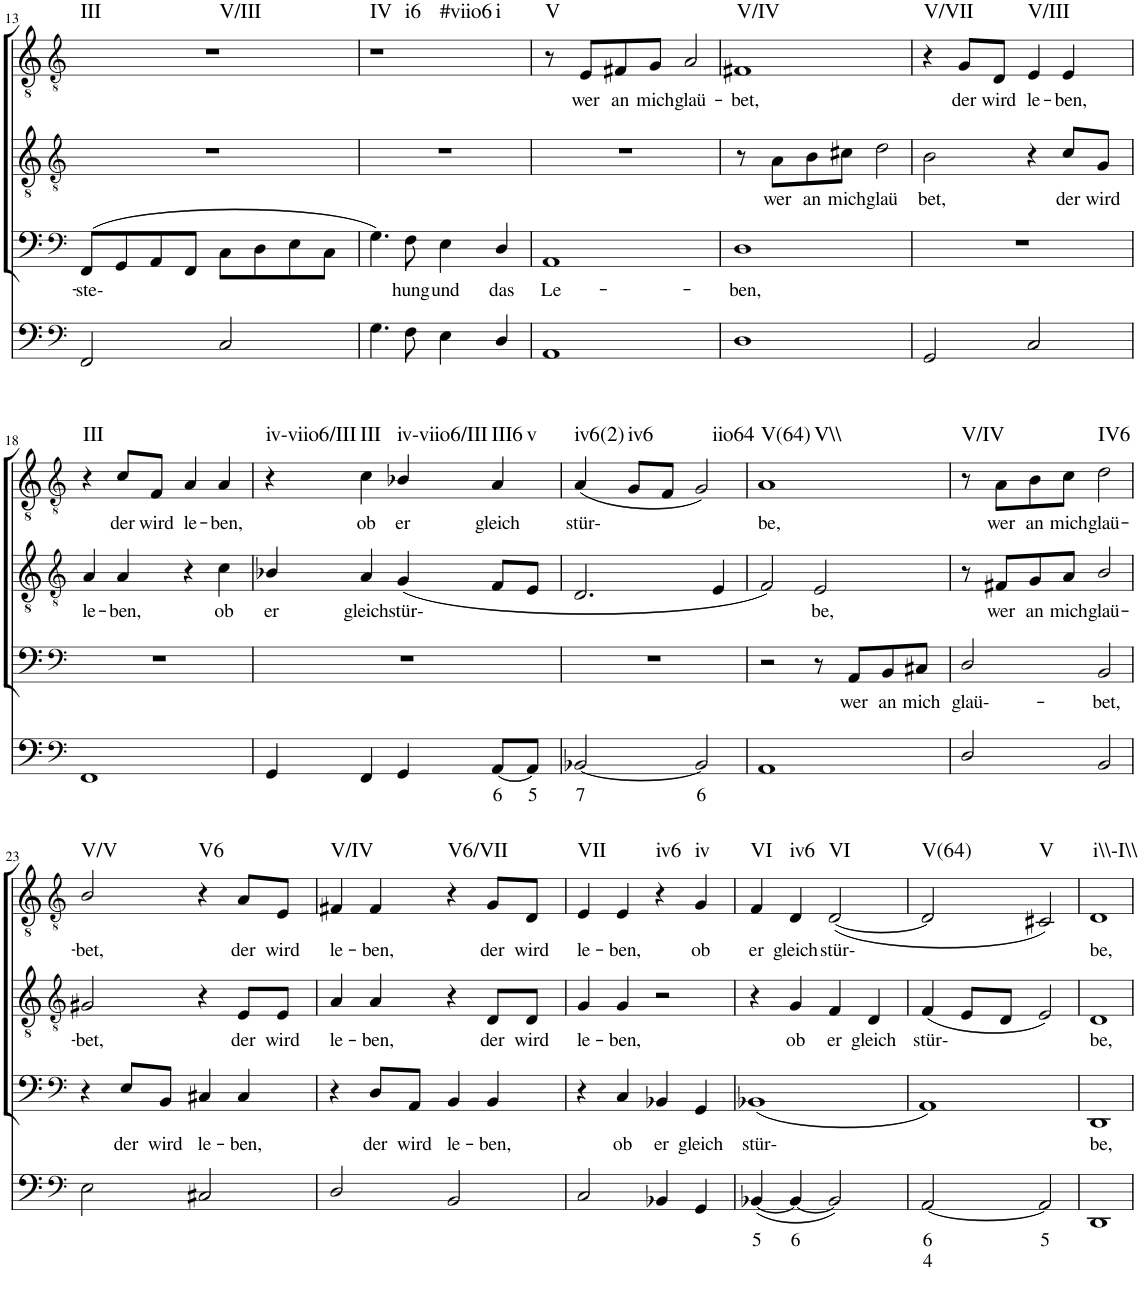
**kern	**text	**text	**kern	**text	**kern	**text	**kern	**text	**harte
*part4	*part4	*part4	*part3	*part3	*part2	*part2	*part1	*part1	*part1
*staff4	*staff4	*staff4	*staff3	*staff3	*staff2	*staff2	*staff1	*staff1	*
*I"Continuo	*	*	*I"Bass	*	*I"Tenor II	*	*I"Tenor I	*	*
!!LO:PB:g=z
*clefF4	*	*	*clefF4	*	*clefGv2	*	*clefGv2	*	*
*k[]	*	*	*k[]	*	*k[]	*	*k[]	*	*
*M4/4	*	*	*M4/4	*	*M4/4	*	*M4/4	*	*
=13	=13	=13	=13	=13	=13	=13	=13	=13	=13
!	!	!	!	!LO:LY:b	!	!	!	!	!LO:H:n=1:kt=III
!	!	!	!	!	!	!	!	!	!LO:H:n=2:kt=V/III
2FF/	.	.	(8FF/L	ste-	1r	.	1r	.	N N
.	.	.	8GG/	.	.	.	.	.	.
.	.	.	8AA/	.	.	.	.	.	.
.	.	.	8FF/J	.	.	.	.	.	.
2C/	.	.	8C\L	.	.	.	.	.	.
.	.	.	8D\	.	.	.	.	.	.
.	.	.	8E\	.	.	.	.	.	.
.	.	.	8C\J	.	.	.	.	.	.
=14	=14	=14	=14	=14	=14	=14	=14	=14	=14
!	!	!	!	!	!	!	!	!	!LO:H:n=1:kt=IV
!	!	!	!	!	!	!	!	!	!LO:H:n=2:kt=i6
!	!	!	!	!	!	!	!	!	!LO:H:n=3:kt=#viio6
!	!	!	!	!	!	!	!	!	!LO:H:n=4:kt=i
4.G\	.	.	4.G\)	.	1r	.	1r	.	N N N N
!	!	!	!	!LO:LY:b	!	!	!	!	!
8F\	.	.	8F\	hung	.	.	.	.	.
!	!	!	!	!LO:LY:b	!	!	!	!	!
4E\	.	.	4E\	und	.	.	.	.	.
!	!	!	!	!LO:LY:b	!	!	!	!	!
4D/	.	.	4D/	das	.	.	.	.	.
=15	=15	=15	=15	=15	=15	=15	=15	=15	=15
!	!	!	!	!LO:LY:b	!	!	!	!	!LO:H:kt=V
1AA	.	.	1AA	Le-	1r	.	8r	.	N
!	!	!	!	!	!	!	!	!LO:LY:b	!
.	.	.	.	.	.	.	8E/L	wer	.
!	!	!	!	!	!	!	!	!LO:LY:b	!
.	.	.	.	.	.	.	8F#X/	an	.
!	!	!	!	!	!	!	!	!LO:LY:b	!
.	.	.	.	.	.	.	8G/J	mich	.
!	!	!	!	!	!	!	!	!LO:LY:b	!
.	.	.	.	.	.	.	2A/	glaü-	.
=16	=16	=16	=16	=16	=16	=16	=16	=16	=16
!	!	!	!	!LO:LY:b	!	!	!	!LO:LY:b	!LO:H:kt=V/IV
1D	.	.	1D	ben,	8r	.	1F#X	bet,	N
!	!	!	!	!	!	!LO:LY:b	!	!	!
.	.	.	.	.	8A\L	wer	.	.	.
!	!	!	!	!	!	!LO:LY:b	!	!	!
.	.	.	.	.	8B\	an	.	.	.
!	!	!	!	!	!	!LO:LY:b	!	!	!
.	.	.	.	.	8c#X\J	mich	.	.	.
!	!	!	!	!	!	!LO:LY:b	!	!	!
.	.	.	.	.	2d\	glaü	.	.	.
=17	=17	=17	=17	=17	=17	=17	=17	=17	=17
!	!	!	!	!	!	!LO:LY:b	!	!	!LO:H:kt=V/VII
2GG/	.	.	1r	.	2B\	bet,	4r	.	N
!	!	!	!	!	!	!	!	!LO:LY:b	!
.	.	.	.	.	.	.	8G/L	der	.
!	!	!	!	!	!	!	!	!LO:LY:b	!
.	.	.	.	.	.	.	8D/J	wird	.
!	!	!	!	!	!	!	!	!LO:LY:b	!LO:H:kt=V/III
2C/	.	.	.	.	4r	.	4E/	le-	N
!	!	!	!	!	!	!LO:LY:b	!	!LO:LY:b	!
.	.	.	.	.	8c/L	der	4E/	ben,	.
!	!	!	!	!	!	!LO:LY:b	!	!	!
.	.	.	.	.	8G/J	wird	.	.	.
!!LO:LB:g=z
=18	=18	=18	=18	=18	=18	=18	=18	=18	=18
*clefF4	*	*	*clefF4	*	*clefGv2	*	*clefGv2	*	*
!	!	!	!	!	!	!LO:LY:b	!	!	!LO:H:kt=III
1FF	.	.	1r	.	4A/	le-	4r	.	N
!	!	!	!	!	!	!LO:LY:b	!	!LO:LY:b	!
.	.	.	.	.	4A/	ben,	8c/L	der	.
!	!	!	!	!	!	!	!	!LO:LY:b	!
.	.	.	.	.	.	.	8F/J	wird	.
!	!	!	!	!	!	!	!	!LO:LY:b	!
.	.	.	.	.	4r	.	4A/	le-	.
!	!	!	!	!	!	!LO:LY:b	!	!LO:LY:b	!
.	.	.	.	.	4c\	ob	4A/	ben,	.
=19	=19	=19	=19	=19	=19	=19	=19	=19	=19
!	!	!	!	!	!	!LO:LY:b	!	!	!LO:H:kt=iv-viio6/III
4GG/	.	.	1r	.	4B-X/	er	4r	.	N
!	!	!	!	!	!	!LO:LY:b	!	!LO:LY:b	!LO:H:kt=III
4FF/	.	.	.	.	4A/	gleich	4c\	ob	N
!	!	!	!	!	!	!LO:LY:b	!	!LO:LY:b	!LO:H:kt=iv-viio6/III
4GG/	.	.	.	.	(4G/	stür-	4B-X/	er	N
!	!LO:LY:b	!	!	!	!	!	!	!LO:LY:b	!LO:H:n=1:kt=III6
!	!	!	!	!	!	!	!	!	!LO:H:n=2:kt=v
[8AA/L	6	.	.	.	8F/L	.	4A/	gleich	N N
!	!LO:LY:b	!	!	!	!	!	!	!	!
8AA/J]	5	.	.	.	8E/J	.	.	.	.
=20	=20	=20	=20	=20	=20	=20	=20	=20	=20
!	!LO:LY:b	!	!	!	!	!	!	!LO:LY:b	!LO:H:kt=iv6(2)
[2BB-X/	7	.	1r	.	2.D/	.	(4A/	stür-	N
!	!	!	!	!	!	!	!	!	!LO:H:kt=iv6
.	.	.	.	.	.	.	8G/L	.	N
.	.	.	.	.	.	.	8F/J	.	.
!	!LO:LY:b	!	!	!	!	!	!	!	!LO:H:kt=iio64
2BB-/]	6	.	.	.	.	.	2G/)	.	N
.	.	.	.	.	4E/	.	.	.	.
=21	=21	=21	=21	=21	=21	=21	=21	=21	=21
!	!	!	!	!	!	!	!	!LO:LY:b	!LO:H:n=1:kt=V(64)
!	!	!	!	!	!	!	!	!	!LO:H:n=2:kt=V\\
1AA	.	.	2r	.	2F/)	.	1A	be,	N N
!	!	!	!	!	!	!LO:LY:b	!	!	!
.	.	.	8r	.	2E/	be,	.	.	.
!	!	!	!	!LO:LY:b	!	!	!	!	!
.	.	.	8AA/L	wer	.	.	.	.	.
!	!	!	!	!LO:LY:b	!	!	!	!	!
.	.	.	8BB/	an	.	.	.	.	.
!	!	!	!	!LO:LY:b	!	!	!	!	!
.	.	.	8C#X/J	mich	.	.	.	.	.
=22	=22	=22	=22	=22	=22	=22	=22	=22	=22
!	!	!	!	!LO:LY:b	!	!	!	!	!LO:H:kt=V/IV
2D/	.	.	2D/	glaü--	8r	.	8r	.	N
!	!	!	!	!	!	!LO:LY:b	!	!LO:LY:b	!
.	.	.	.	.	8F#X/L	wer	8A\L	wer	.
!	!	!	!	!	!	!LO:LY:b	!	!LO:LY:b	!
.	.	.	.	.	8G/	an	8B\	an	.
!	!	!	!	!	!	!LO:LY:b	!	!LO:LY:b	!
.	.	.	.	.	8A/J	mich	8c\J	mich	.
!	!	!	!	!LO:LY:b	!	!LO:LY:b	!	!LO:LY:b	!LO:H:kt=IV6
2BB/	.	.	2BB/	bet,	2B/	glaü-	2d\	glaü-	N
!!LO:LB:g=z
=23	=23	=23	=23	=23	=23	=23	=23	=23	=23
*clefF4	*	*	*clefF4	*	*clefGv2	*	*clefGv2	*	*
!	!	!	!	!	!	!LO:LY:b	!	!LO:LY:b	!LO:H:kt=V/V
2E\	.	.	4r	.	2G#X/	bet,	2B/	bet,	N
!	!	!	!	!LO:LY:b	!	!	!	!	!
.	.	.	8E/L	der	.	.	.	.	.
!	!	!	!	!LO:LY:b	!	!	!	!	!
.	.	.	8BB/J	wird	.	.	.	.	.
!	!	!	!	!LO:LY:b	!	!	!	!	!LO:H:kt=V6
2C#X/	.	.	4C#X/	le-	4r	.	4r	.	N
!	!	!	!	!LO:LY:b	!	!LO:LY:b	!	!LO:LY:b	!
.	.	.	4C#/	ben,	8E/L	der	8A/L	der	.
!	!	!	!	!	!	!LO:LY:b	!	!LO:LY:b	!
.	.	.	.	.	8E/J	wird	8E/J	wird	.
=24	=24	=24	=24	=24	=24	=24	=24	=24	=24
!	!	!	!	!	!	!LO:LY:b	!	!LO:LY:b	!LO:H:kt=V/IV
2D/	.	.	4r	.	4A/	le-	4F#X/	le-	N
!	!	!	!	!LO:LY:b	!	!LO:LY:b	!	!LO:LY:b	!
.	.	.	8D/L	der	4A/	ben,	4F#/	ben,	.
!	!	!	!	!LO:LY:b	!	!	!	!	!
.	.	.	8AA/J	wird	.	.	.	.	.
!	!	!	!	!LO:LY:b	!	!	!	!	!LO:H:kt=V6/VII
2BB/	.	.	4BB/	le-	4r	.	4r	.	N
!	!	!	!	!LO:LY:b	!	!LO:LY:b	!	!LO:LY:b	!
.	.	.	4BB/	ben,	8D/L	der	8G/L	der	.
!	!	!	!	!	!	!LO:LY:b	!	!LO:LY:b	!
.	.	.	.	.	8D/J	wird	8D/J	wird	.
=25	=25	=25	=25	=25	=25	=25	=25	=25	=25
!	!	!	!	!	!	!LO:LY:b	!	!LO:LY:b	!LO:H:kt=VII
2C/	.	.	4r	.	4G/	le-	4E/	le-	N
!	!	!	!	!LO:LY:b	!	!LO:LY:b	!	!LO:LY:b	!
.	.	.	4C/	ob	4G/	ben,	4E/	ben,	.
!	!	!	!	!LO:LY:b	!	!	!	!	!LO:H:kt=iv6
4BB-X/	.	.	4BB-X/	er	2r	.	4r	.	N
!	!	!	!	!LO:LY:b	!	!	!	!LO:LY:b	!LO:H:kt=iv
4GG/	.	.	4GG/	gleich	.	.	4G/	ob	N
=26	=26	=26	=26	=26	=26	=26	=26	=26	=26
!	!LO:LY:b	!	!	!LO:LY:b	!	!	!	!LO:LY:b	!LO:H:kt=VI
([4BB-X/	5	.	(1BB-X	stür-	4r	.	4F/	er	N
!	!LO:LY:b	!	!	!	!	!LO:LY:b	!	!LO:LY:b	!LO:H:kt=iv6
4BB-/_	6	.	.	.	4G/	ob	4D/	gleich	N
!	!	!	!	!	!	!LO:LY:b	!	!LO:LY:b	!LO:H:kt=VI
2BB-/])	.	.	.	.	4F/	er	([2D/	stür-	N
!	!	!	!	!	!	!LO:LY:b	!	!	!
.	.	.	.	.	4D/	gleich	.	.	.
=27	=27	=27	=27	=27	=27	=27	=27	=27	=27
!	!LO:LY:b	!LO:LY:b	!	!	!	!LO:LY:b	!	!	!LO:H:kt=V(64)
[2AA/	6	4	1AA)	.	(4F/	stür-	2D/]	.	N
.	.	.	.	.	8E/L	.	.	.	.
.	.	.	.	.	8D/J	.	.	.	.
!	!LO:LY:b	!	!	!	!	!	!	!	!LO:H:kt=V
2AA/]	5	.	.	.	2E/)	.	2C#X/)	.	N
=28	=28	=28	=28	=28	=28	=28	=28	=28	=28
!	!	!	!	!LO:LY:b	!	!LO:LY:b	!	!LO:LY:b	!LO:H:kt=i\\-I\\
1DD	.	.	1DD	be,	1D	be,	1D	be,	N
=	=	=	=	=	=	=	=	=	=
*-	*-	*-	*-	*-	*-	*-	*-	*-	*-
